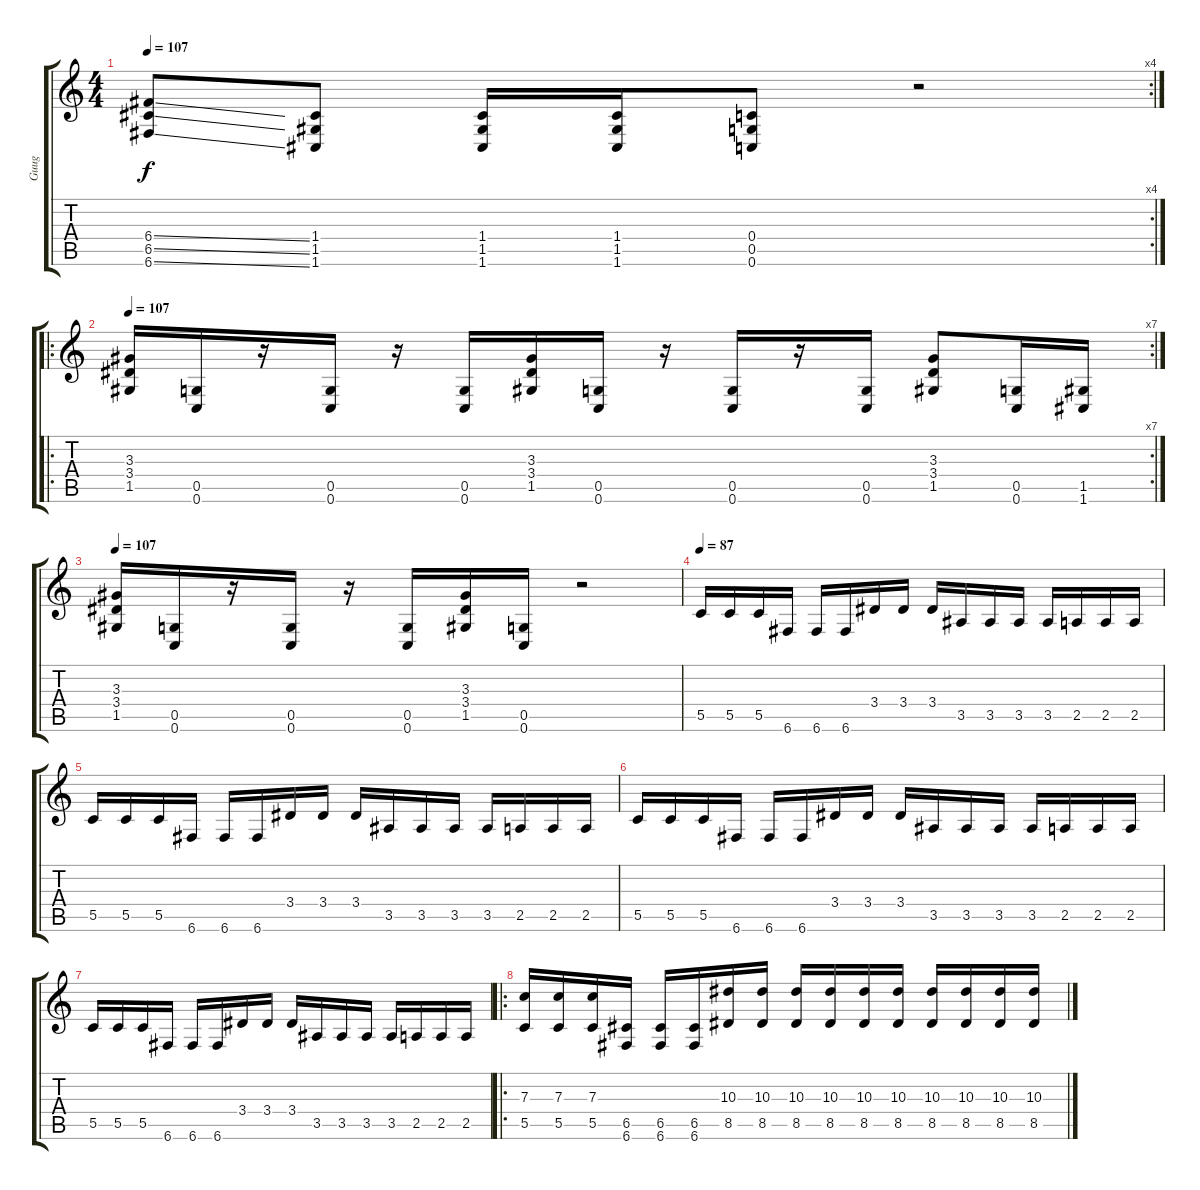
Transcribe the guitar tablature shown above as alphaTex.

\track ("Guug" "Guug") {instrument overdrivenguitar}
\staff {score tabs}
\tuning (D4 A3 F3 C3 G2 C2) {hide}
\rc 4
\ts (4 4)
\tempo 107
\clef g2
\ks c
(6.4{ss} 6.5{ss} 6.6{ss}).8{dy f} (1.4 1.5 1.6).8 (1.4 1.5 1.6).16 (1.4 1.5 1.6).16 (0.4 0.5 0.6).8 r.2 |
\ro
\rc 7
\tempo 107
(3.3 3.4 1.5).16 (0.5 0.6).16 r.16 (0.5 0.6).16 r.16 (0.5 0.6).16 (3.3 3.4 1.5).16 (0.5 0.6).16 r.16 (0.5 0.6).16 r.16 (0.5 0.6).16 (3.3 3.4 1.5).8 (0.5 0.6).16 (1.5 1.6).16 |
\tempo 107
(3.3 3.4 1.5).16 (0.5 0.6).16 r.16 (0.5 0.6).16 r.16 (0.5 0.6).16 (3.3 3.4 1.5).16 (0.5 0.6).16 r.2 |
\tempo 87
5.5.16{instrument electricguitarmuted} 5.5.16 5.5.16 6.6.16 6.6.16 6.6.16 3.4.16 3.4.16 3.4.16 3.5.16 3.5.16 3.5.16 3.5.16 2.5.16 2.5.16 2.5.16 |
5.5.16{instrument electricguitarmuted} 5.5.16 5.5.16 6.6.16 6.6.16 6.6.16 3.4.16 3.4.16 3.4.16 3.5.16 3.5.16 3.5.16 3.5.16 2.5.16 2.5.16 2.5.16 |
5.5.16{instrument electricguitarmuted} 5.5.16 5.5.16 6.6.16 6.6.16 6.6.16 3.4.16 3.4.16 3.4.16 3.5.16 3.5.16 3.5.16 3.5.16 2.5.16 2.5.16 2.5.16 |
5.5.16{instrument electricguitarmuted} 5.5.16 5.5.16 6.6.16 6.6.16 6.6.16 3.4.16 3.4.16 3.4.16 3.5.16 3.5.16 3.5.16 3.5.16 2.5.16 2.5.16 2.5.16 |
\ro
(7.3 5.5).16{instrument overdrivenguitar} (7.3 5.5).16 (7.3 5.5).16 (6.5 6.6).16 (6.5 6.6).16 (6.5 6.6).16 (10.3 8.5).16 (10.3 8.5).16 (10.3 8.5).16 (10.3 8.5).16 (10.3 8.5).16 (10.3 8.5).16 (10.3 8.5).16 (10.3 8.5).16 (10.3 8.5).16 (10.3 8.5).16
